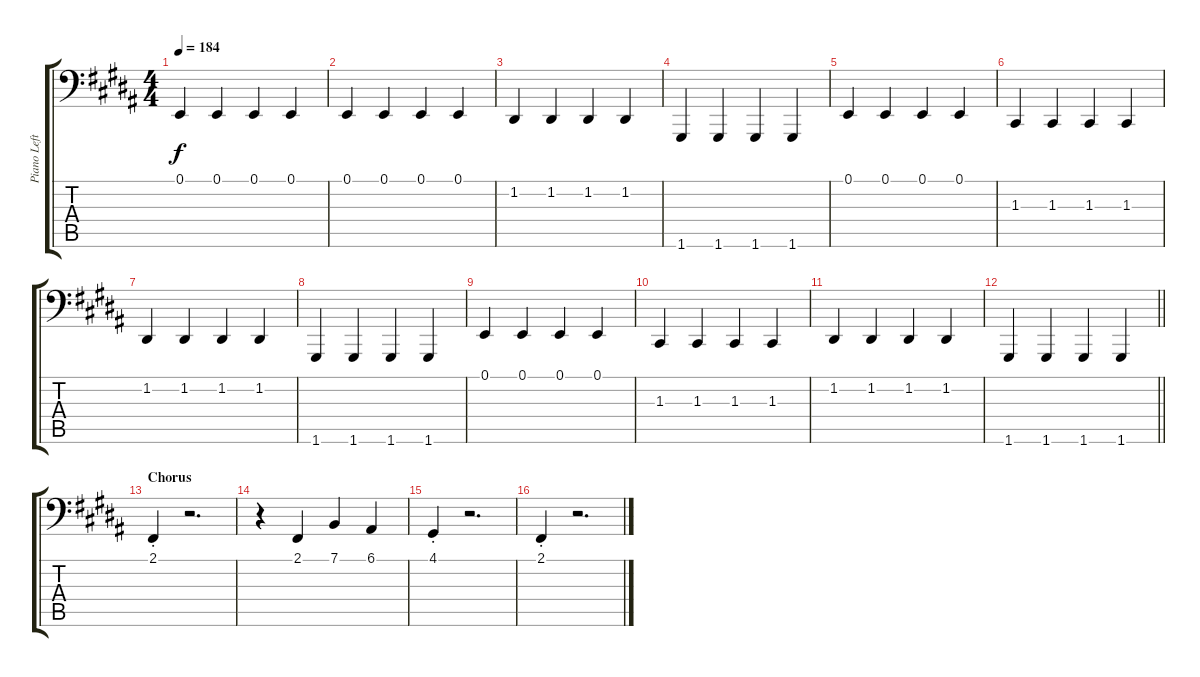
\track ("Piano Left Hand" "Piano Left") {instrument brightacousticpiano}
\staff {score tabs}
\tuning (E2 D2 C2 B1 A1 G1) {hide}
\ts (4 4)
\tempo 184
\clef f4
\ks b
0.1.4{dy f} 0.1.4 0.1.4 0.1.4 |
0.1.4 0.1.4 0.1.4 0.1.4 |
1.2.4 1.2.4 1.2.4 1.2.4 |
1.6.4 1.6.4 1.6.4 1.6.4 |
0.1.4 0.1.4 0.1.4 0.1.4 |
1.3.4 1.3.4 1.3.4 1.3.4 |
1.2.4 1.2.4 1.2.4 1.2.4 |
1.6.4 1.6.4 1.6.4 1.6.4 |
0.1.4 0.1.4 0.1.4 0.1.4 |
1.3.4 1.3.4 1.3.4 1.3.4 |
1.2.4 1.2.4 1.2.4 1.2.4 |
\barLineRight lightlight
1.6.4 1.6.4 1.6.4 1.6.4 |
\section ("" "Chorus")
2.1{st}.4 r.2{d} |
r.4 2.1.4 7.1.4 6.1.4 |
4.1{st}.4 r.2{d} |
2.1{st}.4 r.2{d}
